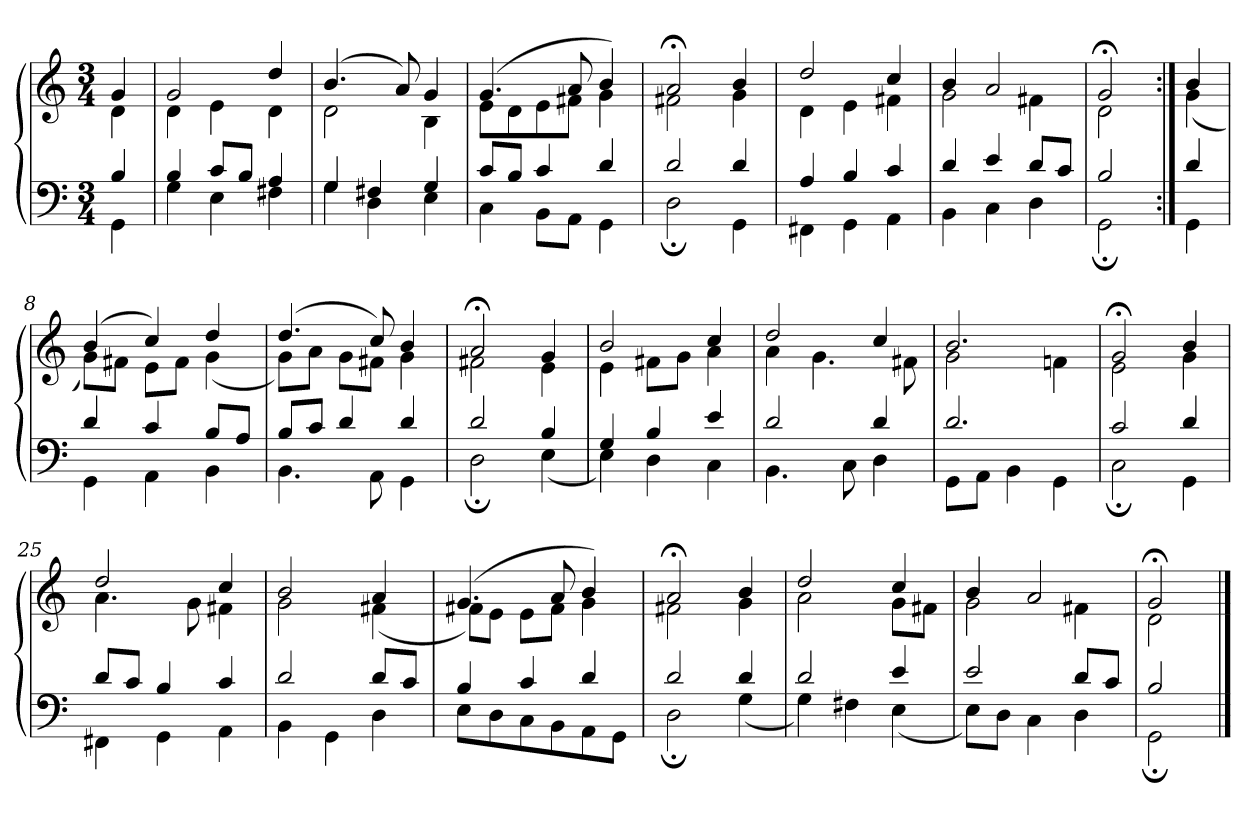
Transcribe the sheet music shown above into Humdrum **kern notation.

**kern	**kern
*part1	*part1
*staff2	*staff1
*clefF4	*clefG2
*M3/4	*M3/4
=	=
*^	*^
4B/	4GG\	4g/	4d\
=1	=1	=1	=1
4B/	4G\	2g/	4d\
8c/L	4E\	.	4e\
8B/J	.	.	.
4A/	4F#\	4dd/	4d\
=2	=2	=2	=2
4G/	4G\	(>4.b/	2d\
4F#/	4D\	.	.
.	.	8a/)	.
4G/	4E\	4g/	4B\
=3	=3	=3	=3
8c/L	4C\	(>4.g/	8e\L
8B/J	.	.	8d\
4c/	8BB\L	.	8e\
.	8AA\J	8a/	8f#\J
4d/	4GG\	4b/)	4g\
=4	=4	=4	=4
2d/	2D;<\	2a;</	2f#\
4d/	4GG\	4b/	4g\
=5	=5	=5	=5
4A/	4FF#\	2dd/	4d\
4B/	4GG\	.	4e\
4c/	4AA\	4cc/	4f#\
=6	=6	=6	=6
4d/	4BB\	4b/	2g\
4e/	4C\	2a/	.
8d/L	4D\	.	4f#\
8c/J	.	.	.
=7	=7	=7	=7
2B/	2GG;<\	2g;</	2d\
=1X:|!	=1X:|!	=1X:|!	=1X:|!
4d/	4GG\	4b/	(<4g\
=8	=8	=8	=8
4d/	4GG\	(>4b/	8g\L)
.	.	.	8f#\J
4c/	4AA\	4cc/)	8e\L
.	.	.	8f#\J
8B/L	4BB\	4dd/	(<4g\
8A/J	.	.	.
!!LO:LB:g=z	!!
=9	=9	=9	=9
8B/L	4.BB\	(>4.dd/	8g\L)
8c/J	.	.	8a\J
4d/	.	.	8g\L
.	8AA\	8cc/)	8f#\J
4d/	4GG\	4b/	4g\
=20	=20	=20	=20
2d/	2D;<\	2a;</	2f#\
4B/	(<4E\	4g/	4e\
=21	=21	=21	=21
4G/	4E\)	2b/	4e\
4B/	4D\	.	8f#\L
.	.	.	8g\J
4e/	4C\	4cc/	4a\
=22	=22	=22	=22
2d/	4.BB\	2dd/	4a\
.	.	.	4.g\
.	8C\	.	.
4d/	4D\	4cc/	.
.	.	.	8f#\
=23	=23	=23	=23
2.d/	8GG\L	2.b/	2g\
.	8AA\J	.	.
.	4BB\	.	.
.	4GG\	.	4fn\
=24	=24	=24	=24
2c/	2C;<\	2g;</	2e\
4d/	4GG\	4b/	4g\
=25	=25	=25	=25
8d/L	4FF#\	2dd/	4.a\
8c/J	.	.	.
4B/	4GG\	.	.
.	.	.	8g\
4c/	4AA\	4cc/	4f#\
=26	=26	=26	=26
2d/	4BB\	2b/	2g\
.	4GG\	.	.
8d/L	4D\	4a/	(<4f#\
8c/J	.	.	.
=27	=27	=27	=27
4B/	8E\L	(>4.g/	8f#\L)
.	8D\	.	8e\J
4c/	8C\	.	8e\L
.	8BB\	8a/	8f#\J
4d/	8AA\	4b/)	4g\
.	8GG\J	.	.
!!LO:LB:g=z	!!
=28	=28	=28	=28
2d/	2D;<\	2a;</	2f#\
4d/	(<4G\	4b/	4g\
=29	=29	=29	=29
2d/	4G\)	2dd/	2a\
.	4F#\	.	.
4e/	(<4E\	4cc/	8g\L
.	.	.	8f#\J
=30	=30	=30	=30
2e/	8E\L)	4b/	2g\
.	8D\J	.	.
.	4C\	2a/	.
8d/L	4D\	.	4f#\
8c/J	.	.	.
=31	=31	=31	=31
2B/	2GG;<\	2g;</	2d\
*v	*v	*	*
*	*v	*v
==	==
*-	*-
